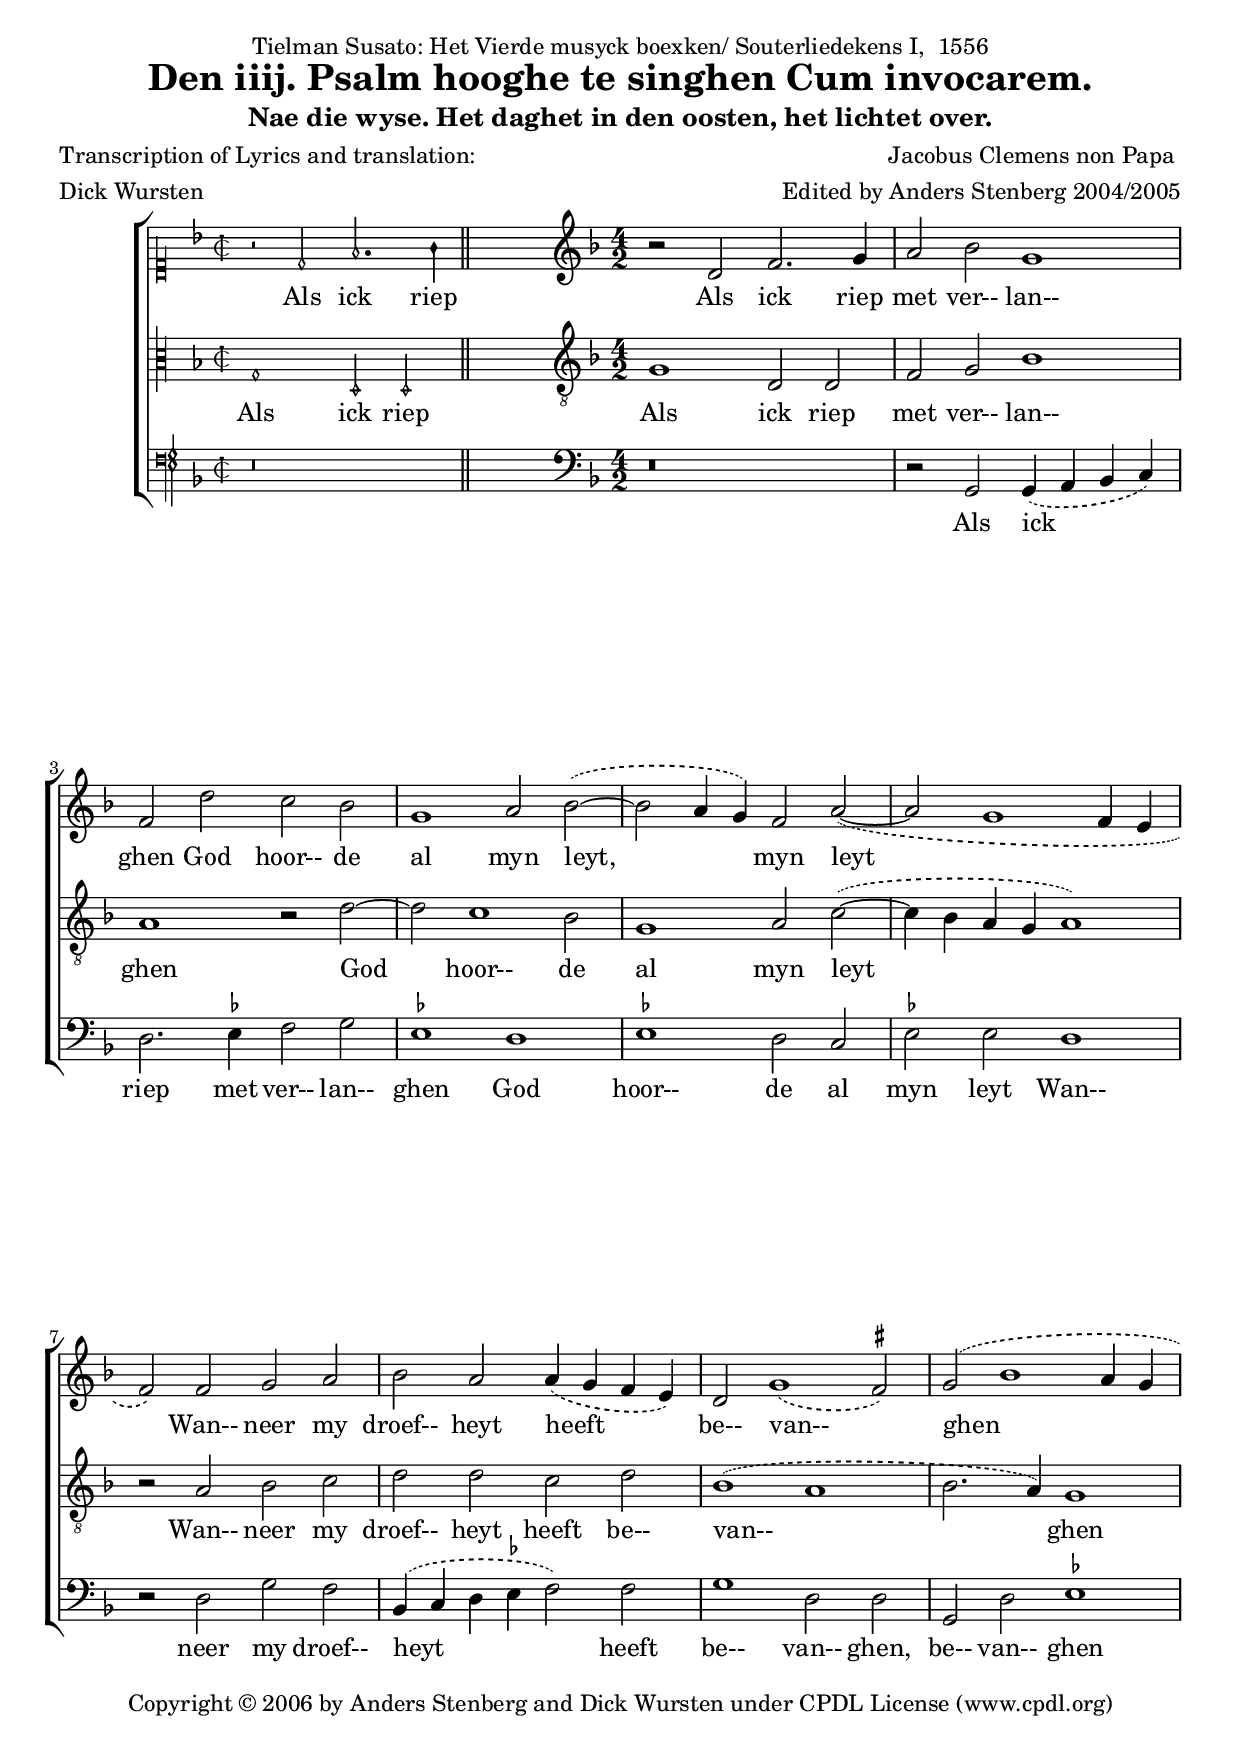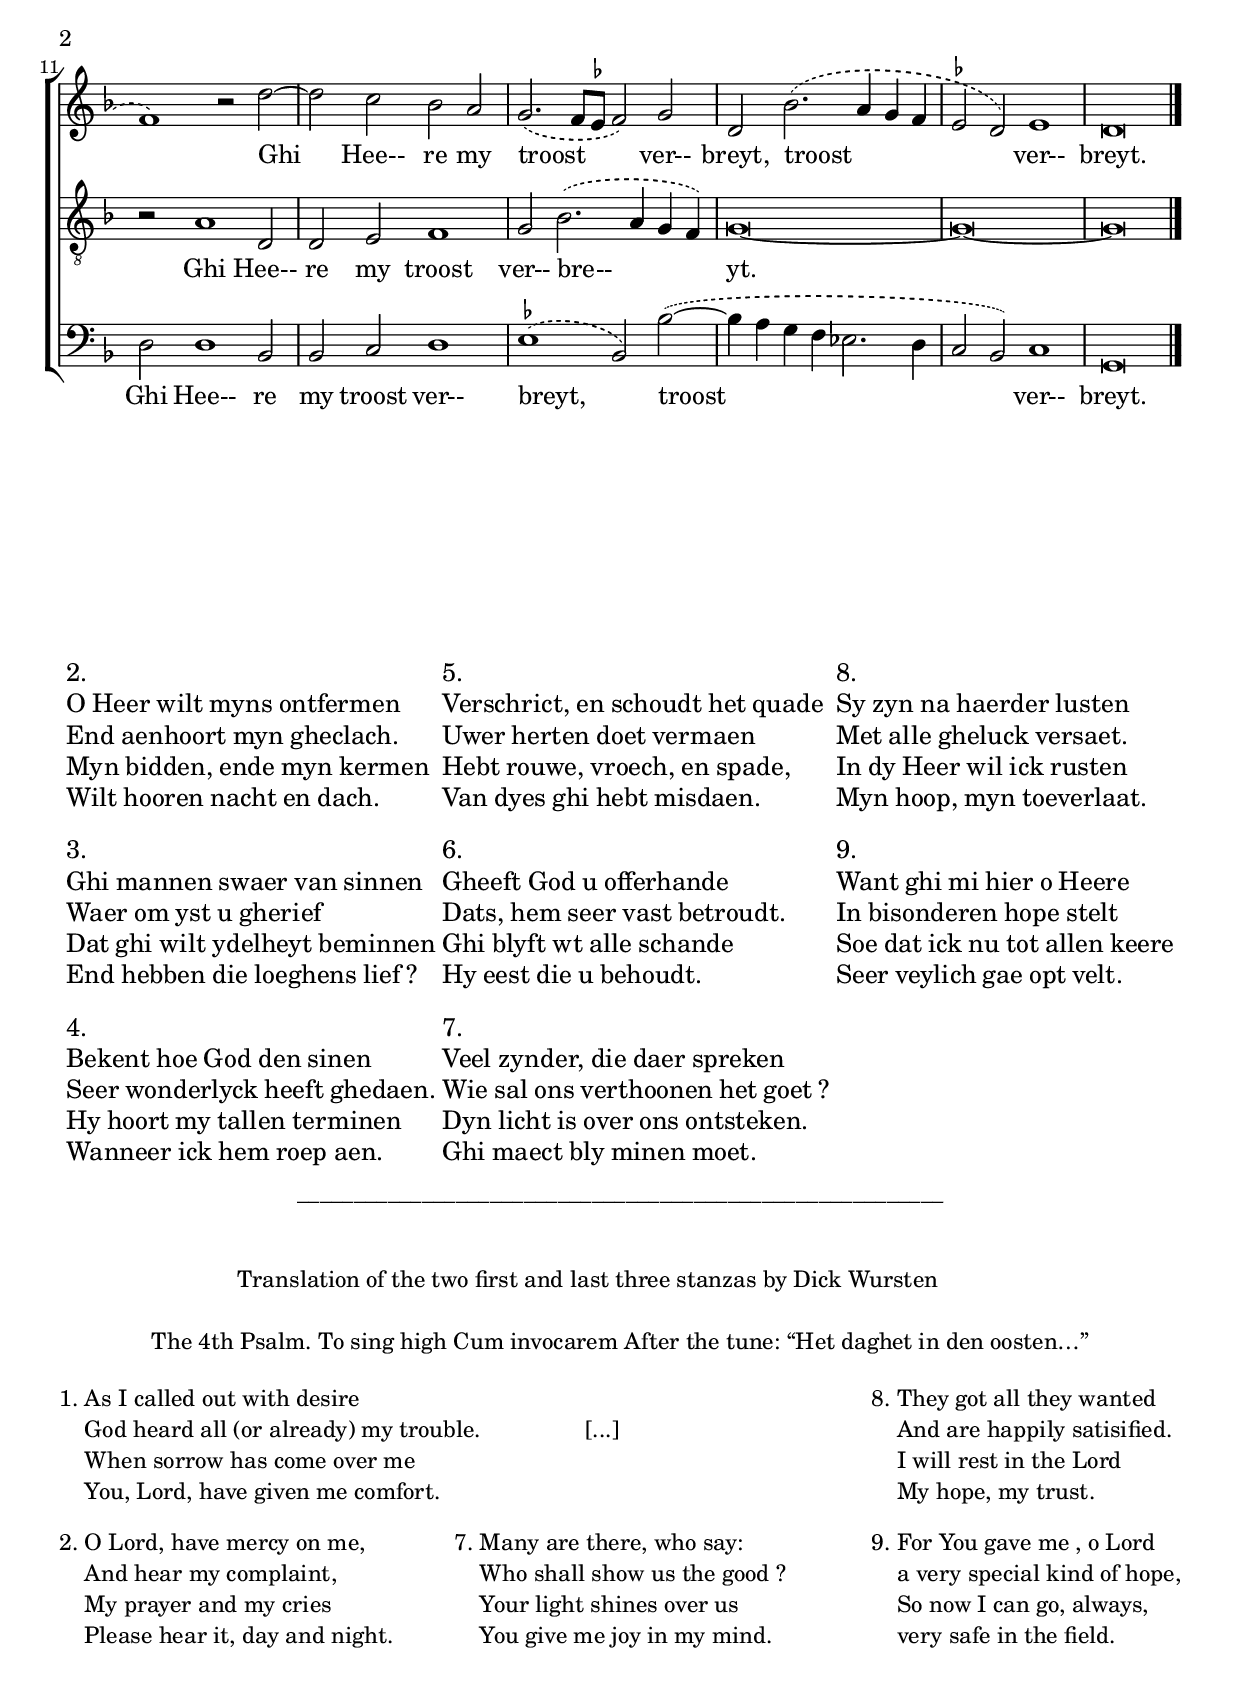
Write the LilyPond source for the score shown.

\version "2.6.4"
\header {
	filename =  "Psalmiiij.ly"
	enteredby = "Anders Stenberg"
	composer = "Jacobus Clemens non Papa " 
	arranger = " Edited by Anders Stenberg 2004/2005"
	poet = "Transcription of Lyrics and translation:"
	meter = "Dick Wursten"
	year = "1556"
	dedication = "Tielman Susato: Het Vierde musyck boexken/ Souterliedekens I,  1556" 
	title = "Den iiij. Psalm hooghe te singhen Cum invocarem."
	subtitle =  "Nae die wyse. Het daghet in den oosten, het lichtet over." 
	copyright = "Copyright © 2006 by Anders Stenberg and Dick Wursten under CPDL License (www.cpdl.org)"
}

#(set-global-staff-size 20)

global =  {
	\key f \major
	
}

supincipit=  {

	\time 2/2
	\clef "petrucci-c1"
	\override NoteHead  #'style = #'mensural
	\override Rest  #'style = #'mensural
	\override Staff.Accidental  #'style = #'mensural
	\override Staff.TimeSignature #'style = #'mensural
	
	\cadenzaOn r2 \set fontSize = #+2 d'2 f'2. g'4 
	\bar "||" \skip 1 
	\normalsize
	\set Staff.printKeyCancellation = ##f
}

supOne=  { 
	\once \override Staff.Clef #'full-size-change = ##t
	\clef "violin"
	\cadenzaOff
	\time 4/2
	\revert NoteHead #'style
	\revert Rest #'style
	\revert Staff.Accidental #'style
	\revert Staff.TimeSignature #'style
	\set suggestAccidentals = ##t
	\slurDashed
	r2 d'2 f'2. g'4 | 
	
	a'2 bes' g'1 | 
	
	f'2 d'' c'' bes' | 
	
	g'1 a'2 bes'2~( |%4 
	
	bes' a'4 g') f'2 a'2~( | 
	
	a' g'1 f'4 e' |
	
	f'2) f' g' a' | 
	
	bes' a' a'4( g' f' e') |%8 
	
	d'2 g'1( fis'2) | 
	
	g'( bes'1 a'4 g' | 
	
	f'1) r2 d''2~ | 
	
	d'' c''2 bes' a' | %12
	
	g'2.( f'8 es' f'2) g' | 
	
	d' bes'2.( a'4 g' f' | 
	
	es'2 d') es'1 | 
	
	d'\breve \bar "|." %16
}

superius =   {\global\supincipit\global\supOne} 

tenincipit=  {

	\time 2/2
	\clef "petrucci-c3"
	\override NoteHead  #'style = #'mensural
	\override Rest  #'style = #'mensural
	\override Staff.Accidental  #'style = #'mensural
	\override Staff.TimeSignature  #'style = #'mensural
	\set fontSize = #+2
	g1 d2 d \skip 1
	\normalsize
	\set Staff.printKeyCancellation = ##f
}

tenOne= {
	\once \override Staff.Clef #'full-size-change = ##t
	\clef "G_8"

	\time 4/2
	\revert NoteHead #'style
	\revert Rest #'style
	\revert Staff.Accidental #'style
	\revert Staff.TimeSignature #'style
	\set suggestAccidentals = ##t
	\slurDashed
	g1 d2 d | 
	
	f g bes1 | 
	
	a r2 d'2~ | 
	
	d' c'1 bes2 |%4 
	
	g1 a2 c'~( | 
	
	c'4 bes a g a1) |
	
	r2 a2 bes c' | 
	
	d' d' c' d' |%8 
	
	bes1( a1 | 
	
	bes2. a4) g1 |
	
	r2 a1 d2 | 
	
	d2 e f1 | %12
	
	g2 bes2.( a4 g f ) | 
	
	g\breve~ | 
	
	g~ | 
	
	g |%16
}

tenor=  {\global\tenincipit\global\tenOne}

bassincipit=  {

	\time 2/2
	\clef "petrucci-f"
	\override NoteHead  #'style = #'mensural
	\override Rest  #'style = #'mensural
	\override Staff.Accidental  #'style = #'mensural
	\override Staff.TimeSignature  #'style = #'mensural
	
	r\breve \skip 1 
	\normalsize
	\set Staff.printKeyCancellation = ##f
}

bassOne=  {
	\once \override Staff.Clef #'full-size-change = ##t
	\clef bass
	\time4/2
	\revert NoteHead #'style
	\revert Rest #'style
	\revert Staff.Accidental #'style
	\revert Staff.TimeSignature #'style
	\set suggestAccidentals = ##t
	\slurDashed
	r\breve | 
	
	r2 g,2 g,4( a, bes, c) | 
	
	d2. es4 f2 g | 
	
	es1 d |%4 
	
	es  d2 c | 
	
	es es d1 |
	
	r2 d2 g f | 
	
	bes,4( c d es f2) f |%8 
	
	g1 d 2 d | g, d es1 | 
	
	d2 d1 bes,2 |
	
	bes, c d1 | %12
	
	es( bes,2) bes2~( | 
	
	bes4 a g f \set suggestAccidentals = ##f es2. d4 | 
	
	\set suggestAccidentals = ##t
	c2 bes,) c1 | 
	
	g,\breve %16
 }
bassus=  {\global\bassincipit\global\bassOne}

supWords= \lyricmode{
	Als ick riep 
	Als ick riep met ver-- lan-- ghen
	God hoor-- de al myn leyt, myn leyt
	Wan-- neer my droef-- heyt heeft be-- van-- ghen
	Ghi Hee-- re my troost ver-- breyt, troost ver-- breyt.

  
}

tenWords= \lyricmode{
	Als ick riep
	Als ick riep met ver-- lan-- ghen
	God hoor-- de al myn leyt
	Wan-- neer my droef-- heyt heeft be-- van-- ghen
	Ghi Hee-- re my troost ver-- bre--  yt.

   
}

bassWords= \lyricmode{
	Als ick riep met ver-- lan-- ghen
	God hoor-- de al myn leyt
	Wan-- neer my droef-- heyt heeft be-- van-- ghen, be-- van-- ghen
	Ghi Hee-- re my troost ver-- breyt, troost ver-- breyt.

  
}

supstaff = \context Voice = "superius" <<
	\set Staff.instrument = "Superius"
	\superius
	\context Lyrics= "superius" \lyricsto "superius"{ \supWords}
>>

tenstaff = \context Voice = "tenor" <<
	\set Staff.instrument = "Tenor"
	\tenor
	\context Lyrics= "tenor" \lyricsto "tenor" {\tenWords}
>>

bassstaff = \context Voice = "bassus" <<
	\set Staff.instrument = "Bassus"
	\bassus
	\context Lyrics= "bassus" \lyricsto "bassus" {\bassWords}
>>
\score{
	\context ChoirStaff <<
		\supstaff
		\tenstaff
		\bassstaff
		>>
		\layout { 
		
		}
}

\markup { \large {
	\fill-line {
		\line{
\column {
	\column {	
		\line {2.} 
			    \line {O Heer wilt myns ontfermen}
			    \line {End aenhoort myn gheclach.}
			    \line {Myn bidden, ende myn kermen}
			    \line {Wilt hooren nacht en dach.}
			    \line {\transparent{_}}
	    }
	    
 \column {
	 \line{3.} 
		\line {Ghi mannen swaer van sinnen}
		\line {Waer om yst u gherief}
		\line {Dat ghi wilt ydelheyt beminnen}
		\line {End hebben die loeghens lief ?}
		\line {\transparent{_}}
		}
		
\column {
	\line{4.} 
		\line{Bekent hoe God den sinen}
		\line {Seer wonderlyck heeft ghedaen.}
		\line {Hy hoort my tallen terminen}
		\line {Wanneer ick hem roep aen.}
		\line {\transparent{_}}
		}
		
	}
		
	\column {
		\column{
		\line {5.}  
		\line {Verschrict, en schoudt het quade}
		\line {Uwer herten doet vermaen}
		\line {Hebt rouwe, vroech, en spade,}
		\line {Van dyes ghi hebt misdaen.}
		\line {\transparent{_}}
		}
		
	\column{
		\line{6.}
		\line {Gheeft God u offerhande}
		\line {Dats, hem seer vast betroudt.}
		\line {Ghi blyft wt alle schande}
		\line {Hy eest die u behoudt.}
		\line {\transparent{_}}
		}
		
	\column{
		\line {7.} 
		\line {Veel zynder, die daer spreken}
		\line {Wie sal ons verthoonen het goet ?}
		\line {Dyn licht is over ons ontsteken.}
		\line {Ghi maect bly minen moet.}
		\line {\transparent{_}}
		}
	}
	

	\column {
		\column{
		\line {8.} 
		\line {Sy zyn na haerder lusten}
		\line {Met alle gheluck versaet.}
		\line {In dy Heer wil ick rusten}
		\line {Myn hoop, myn toeverlaat.}
		\line {\transparent{_}}
		}
		

\column{		
	\line {9.}
		\line {Want ghi mi hier o Heere}
		\line {In bisonderen hope stelt}
		\line {Soe dat ick nu tot allen keere}
		\line {Seer veylich gae opt velt.}
		\line {\transparent{_}}
		}
		}
	}
}}}
\markup { 
	\fill-line { \column {
		\line {_________________________________________________________}
		\line {\transparent{_}}
		\line {\transparent{_}}
		}
	}
}
\markup { 
	\fill-line { \column {
		\line{\transparent{_______}Translation of the two first and last three stanzas by Dick Wursten}
		\line {\transparent{_}}
		\line {The 4th Psalm. To sing high Cum invocarem After the tune: “Het daghet in den oosten…” }
		\line {\transparent{_}}
		}
	}
}
\markup { 
	\fill-line {
	\line {	
		\column {
	    \line {1. \column {
			    \line {As I called out with desire}
			    \line {God heard all (or already) my trouble.}
			    \line {When sorrow has come over me}
			    \line {You, Lord, have given me comfort.}
			    \line {\transparent{_}}
	    }
	    }

		
	    \line {2. \column {
			    \line {O Lord, have mercy on me, }
			    \line {And hear my complaint,}
			    \line {My prayer and my cries}
			    \line {Please hear it, day and night.
}
			    \line {\transparent{_}}
	    }
	    }
		}
	}
	\line {
		\column {
	    \line { \column {
			    \line {\transparent{_}}
			    \line {\transparent{___________}[...]}
			    \line {\transparent{_}}
			    \line {\transparent{_}}
			    \line {\transparent{_}}
	    }
	    }
	

		
	    \line {7. \column {
			    \line {Many are there, who say:}
			    \line {Who shall show us the good ?}
			    \line {Your light shines over us}
			    \line {You give me joy in my mind.}
			    \line {\transparent{_}}
	    }
	    }

		}
	}
	
	\line {
		\column {
	
	    \line {8. \column {
			    \line {They got all they wanted}
			    \line {And are happily satisified.}
			    \line {I will rest in the Lord}
			    \line {My hope, my trust.}
			    \line {\transparent{_}}
	    }
	    }

		
	    \line {9. \column {
			    \line {For You gave me , o Lord}
			    \line {a very special kind of hope,}
			    \line {So now I can go, always, }
			    \line {very safe in the field.}
			    \line {\transparent{_}}
	    }
	    }
	}
}
	}
}
\paper {
	firstpagenumber = 2
	raggedbottom = ##t
	raggedlastbottom = ##t	
}
% For MIDI output

\score {
	\context StaffGroup <<
	\global
	\context Staff=sup  {\set Staff.midiInstrument = "choir aahs"\supOne}
	\context Staff=ten  {\set Staff.midiInstrument = "choir aahs"\tenOne}
	\context Staff=bass  {\set Staff.midiInstrument = "choir aahs"\bassOne}
	>>
	\midi {
		\tempo 1=60
	}
}